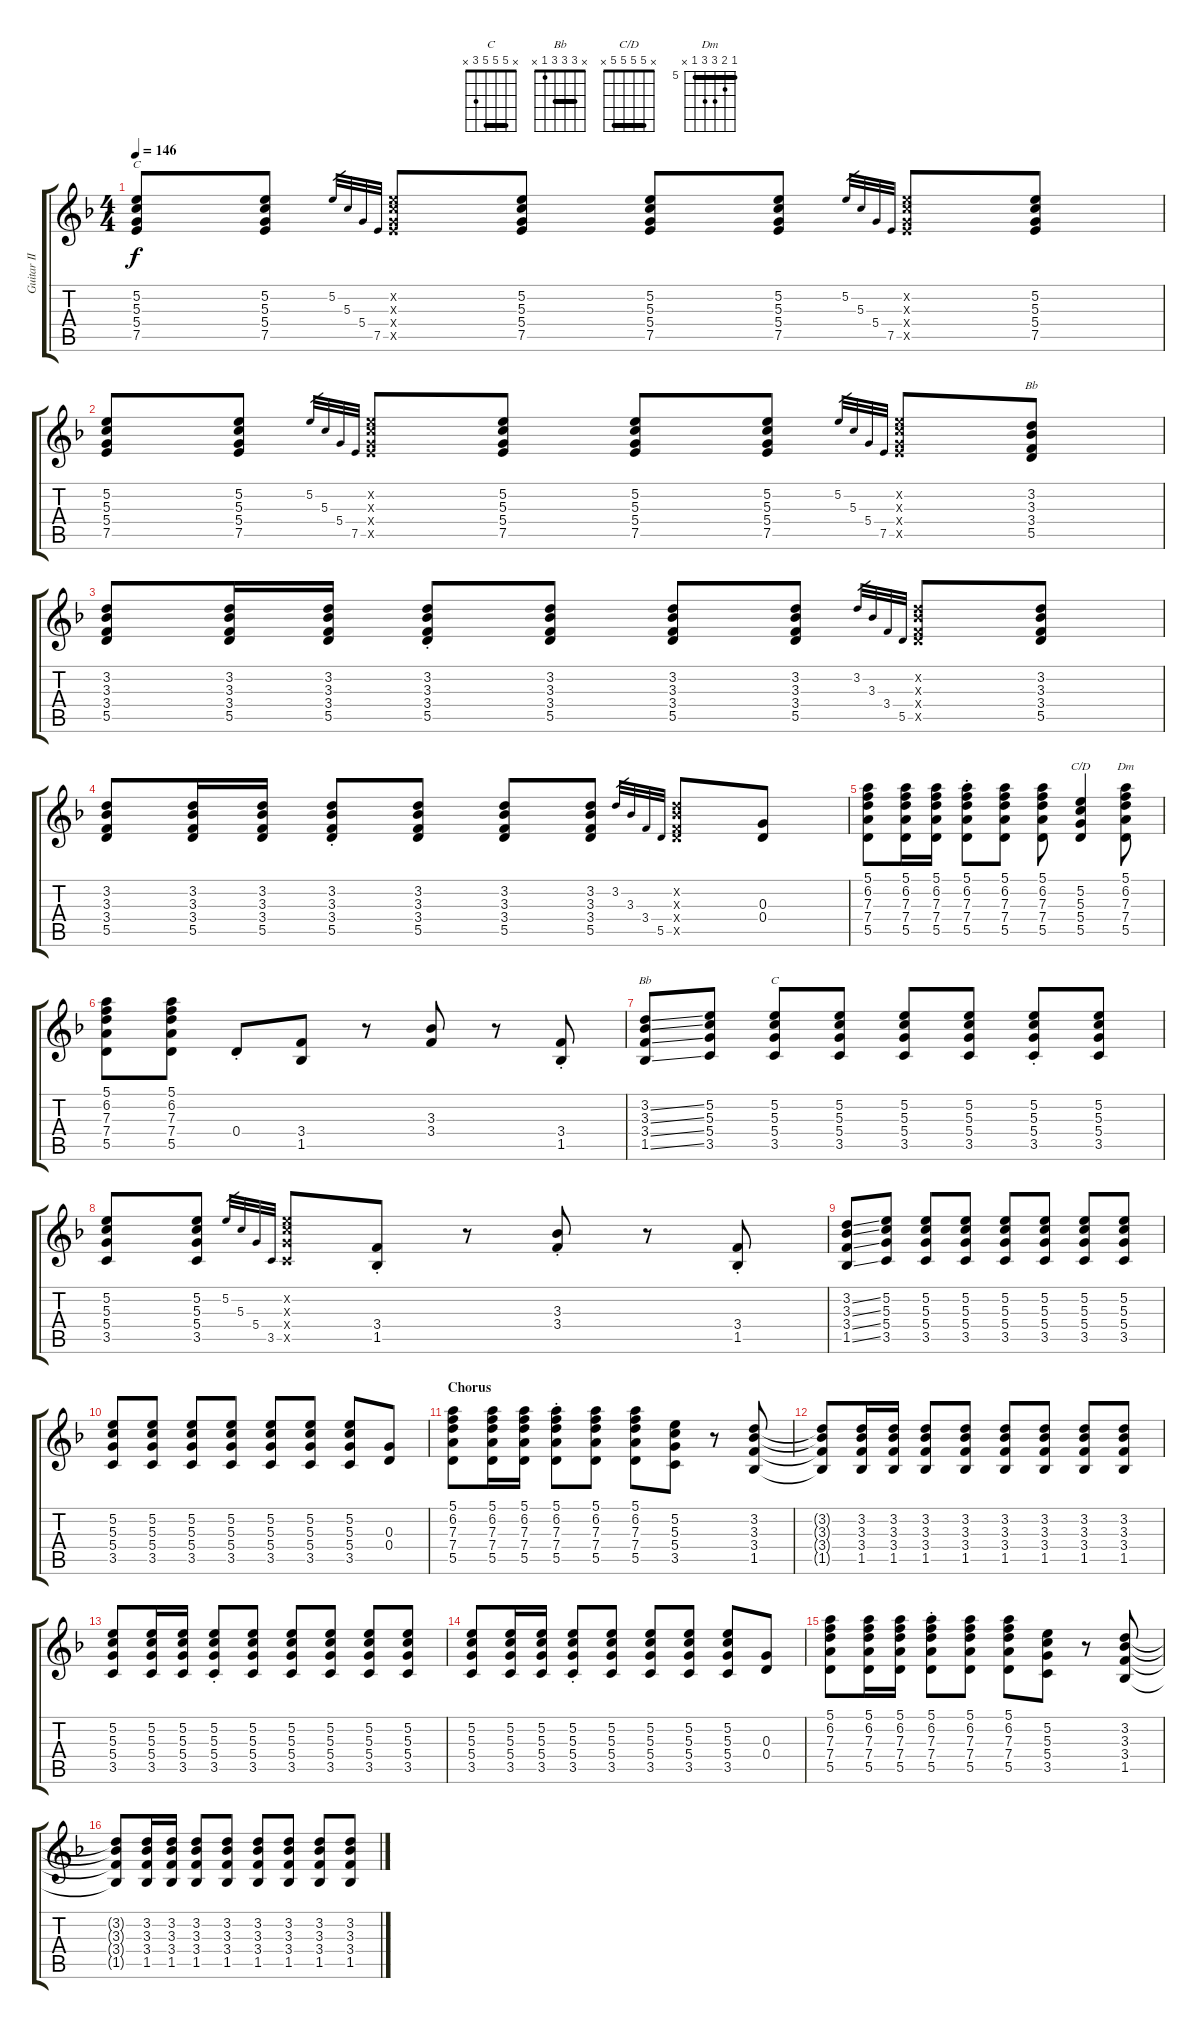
\track ("Guitar II" "Guitar II") {instrument electricguitarclean}
\staff {score tabs}
\tuning (E4 B3 G3 D3 A2 E2) {hide}
\chord ("C" x 5 5 5 7 x) {firstfret 5 barre 5}
\chord ("Bb" x 3 3 3 5 x) {barre 3}
\chord ("C/D" x 5 5 5 5 x) {barre 5}
\chord ("Dm" 5 6 7 7 5 x) {firstfret 5 barre 5}
\chord ("Bb" x 3 3 3 1 x) {barre 3}
\chord ("C" x 5 5 5 3 x) {barre 5}
\ts (4 4)
\tempo 146
\clef g2
\ks f
(5.2 5.3 5.4 7.5).8{ch "C" dy f} (5.2 5.3 5.4 7.5).8 5.2.32{gr} 5.3.32{gr} 5.4.32{gr} 7.5.32{gr} (5.2{x} 5.3{x} 5.4{x} 7.5{x}).8 (5.2 5.3 5.4 7.5).8 (5.2 5.3 5.4 7.5).8 (5.2 5.3 5.4 7.5).8 5.2.32{gr} 5.3.32{gr} 5.4.32{gr} 7.5.32{gr} (5.2{x} 5.3{x} 5.4{x} 7.5{x}).8 (5.2 5.3 5.4 7.5).8 |
(5.2 5.3 5.4 7.5).8 (5.2 5.3 5.4 7.5).8 5.2.32{gr} 5.3.32{gr} 5.4.32{gr} 7.5.32{gr} (5.2{x} 5.3{x} 5.4{x} 7.5{x}).8 (5.2 5.3 5.4 7.5).8 (5.2 5.3 5.4 7.5).8 (5.2 5.3 5.4 7.5).8 5.2.32{gr} 5.3.32{gr} 5.4.32{gr} 7.5.32{gr} (5.2{x} 5.3{x} 5.4{x} 7.5{x}).8 (3.2 3.3 3.4 5.5).8{ch "Bb"} |
(3.2 3.3 3.4 5.5).8 (3.2 3.3 3.4 5.5).16 (3.2 3.3 3.4 5.5).16 (3.2{st} 3.3{st} 3.4{st} 5.5{st}).8 (3.2 3.3 3.4 5.5).8 (3.2 3.3 3.4 5.5).8 (3.2 3.3 3.4 5.5).8 3.2.32{gr} 3.3.32{gr} 3.4.32{gr} 5.5.32{gr} (3.2{x} 3.3{x} 3.4{x} 5.5{x}).8 (3.2 3.3 3.4 5.5).8 |
(3.2 3.3 3.4 5.5).8 (3.2 3.3 3.4 5.5).16 (3.2 3.3 3.4 5.5).16 (3.2{st} 3.3{st} 3.4{st} 5.5{st}).8 (3.2 3.3 3.4 5.5).8 (3.2 3.3 3.4 5.5).8 (3.2 3.3 3.4 5.5).8 3.2.32{gr} 3.3.32{gr} 3.4.32{gr} 5.5.32{gr} (3.2{x} 3.3{x} 3.4{x} 5.5{x}).8 (0.3 0.4).8 |
(5.1 6.2 7.3 7.4 5.5).8 (5.1 6.2 7.3 7.4 5.5).16 (5.1 6.2 7.3 7.4 5.5).16 (5.1{st} 6.2{st} 7.3{st} 7.4{st} 5.5{st}).8 (5.1 6.2 7.3 7.4 5.5).8 (5.1 6.2 7.3 7.4 5.5).8 (5.2 5.3 5.4 5.5).4{ch "C/D"} (5.1 6.2 7.3 7.4 5.5).8{ch "Dm"} |
(5.1 6.2 7.3 7.4 5.5).8 (5.1 6.2 7.3 7.4 5.5).8 0.4{st}.8 (3.4 1.5).8 r.8 (3.3 3.4).8 r.8 (3.4{st} 1.5{st}).8 |
(3.2{ss} 3.3{ss} 3.4{ss} 1.5{ss}).8{ch "Bb"} (5.2 5.3 5.4 3.5).8 (5.2 5.3 5.4 3.5).8{ch "C"} (5.2 5.3 5.4 3.5).8 (5.2 5.3 5.4 3.5).8 (5.2 5.3 5.4 3.5).8 (5.2{st} 5.3{st} 5.4{st} 3.5{st}).8 (5.2 5.3 5.4 3.5).8 |
(5.2 5.3 5.4 3.5).8 (5.2 5.3 5.4 3.5).8 5.2.32{gr} 5.3.32{gr} 5.4.32{gr} 3.5.32{gr} (5.2{x} 5.3{x} 5.4{x} 3.5{x}).8 (3.4{st} 1.5{st}).8 r.8 (3.3{st} 3.4{st}).8 r.8 (3.4{st} 1.5{st}).8 |
(3.2{ss} 3.3{ss} 3.4{ss} 1.5{ss}).8 (5.2 5.3 5.4 3.5).8 (5.2 5.3 5.4 3.5).8 (5.2 5.3 5.4 3.5).8 (5.2 5.3 5.4 3.5).8 (5.2 5.3 5.4 3.5).8 (5.2 5.3 5.4 3.5).8 (5.2 5.3 5.4 3.5).8 |
(5.2 5.3 5.4 3.5).8 (5.2 5.3 5.4 3.5).8 (5.2 5.3 5.4 3.5).8 (5.2 5.3 5.4 3.5).8 (5.2 5.3 5.4 3.5).8 (5.2 5.3 5.4 3.5).8 (5.2 5.3 5.4 3.5).8 (0.3 0.4).8 |
\section ("" "Chorus")
(5.1 6.2 7.3 7.4 5.5).8 (5.1 6.2 7.3 7.4 5.5).16 (5.1 6.2 7.3 7.4 5.5).16 (5.1{st} 6.2{st} 7.3{st} 7.4{st} 5.5{st}).8 (5.1 6.2 7.3 7.4 5.5).8 (5.1 6.2 7.3 7.4 5.5).8 (5.2 5.3 5.4 3.5).8 r.8 (3.2 3.3 3.4 1.5).8 |
(3.2{t} 3.3{t} 3.4{t} 1.5{t}).8 (3.2 3.3 3.4 1.5).16 (3.2 3.3 3.4 1.5).16 (3.2 3.3 3.4 1.5).8 (3.2 3.3 3.4 1.5).8 (3.2 3.3 3.4 1.5).8 (3.2 3.3 3.4 1.5).8 (3.2 3.3 3.4 1.5).8 (3.2 3.3 3.4 1.5).8 |
(5.2 5.3 5.4 3.5).8 (5.2 5.3 5.4 3.5).16 (5.2 5.3 5.4 3.5).16 (5.2{st} 5.3{st} 5.4{st} 3.5{st}).8 (5.2 5.3 5.4 3.5).8 (5.2 5.3 5.4 3.5).8 (5.2 5.3 5.4 3.5).8 (5.2 5.3 5.4 3.5).8 (5.2 5.3 5.4 3.5).8 |
(5.2 5.3 5.4 3.5).8 (5.2 5.3 5.4 3.5).16 (5.2 5.3 5.4 3.5).16 (5.2{st} 5.3{st} 5.4{st} 3.5{st}).8 (5.2 5.3 5.4 3.5).8 (5.2 5.3 5.4 3.5).8 (5.2 5.3 5.4 3.5).8 (5.2 5.3 5.4 3.5).8 (0.3 0.4).8 |
(5.1 6.2 7.3 7.4 5.5).8 (5.1 6.2 7.3 7.4 5.5).16 (5.1 6.2 7.3 7.4 5.5).16 (5.1{st} 6.2{st} 7.3{st} 7.4{st} 5.5{st}).8 (5.1 6.2 7.3 7.4 5.5).8 (5.1 6.2 7.3 7.4 5.5).8 (5.2 5.3 5.4 3.5).8 r.8 (3.2 3.3 3.4 1.5).8 |
(3.2{t} 3.3{t} 3.4{t} 1.5{t}).8 (3.2 3.3 3.4 1.5).16 (3.2 3.3 3.4 1.5).16 (3.2 3.3 3.4 1.5).8 (3.2 3.3 3.4 1.5).8 (3.2 3.3 3.4 1.5).8 (3.2 3.3 3.4 1.5).8 (3.2 3.3 3.4 1.5).8 (3.2 3.3 3.4 1.5).8
